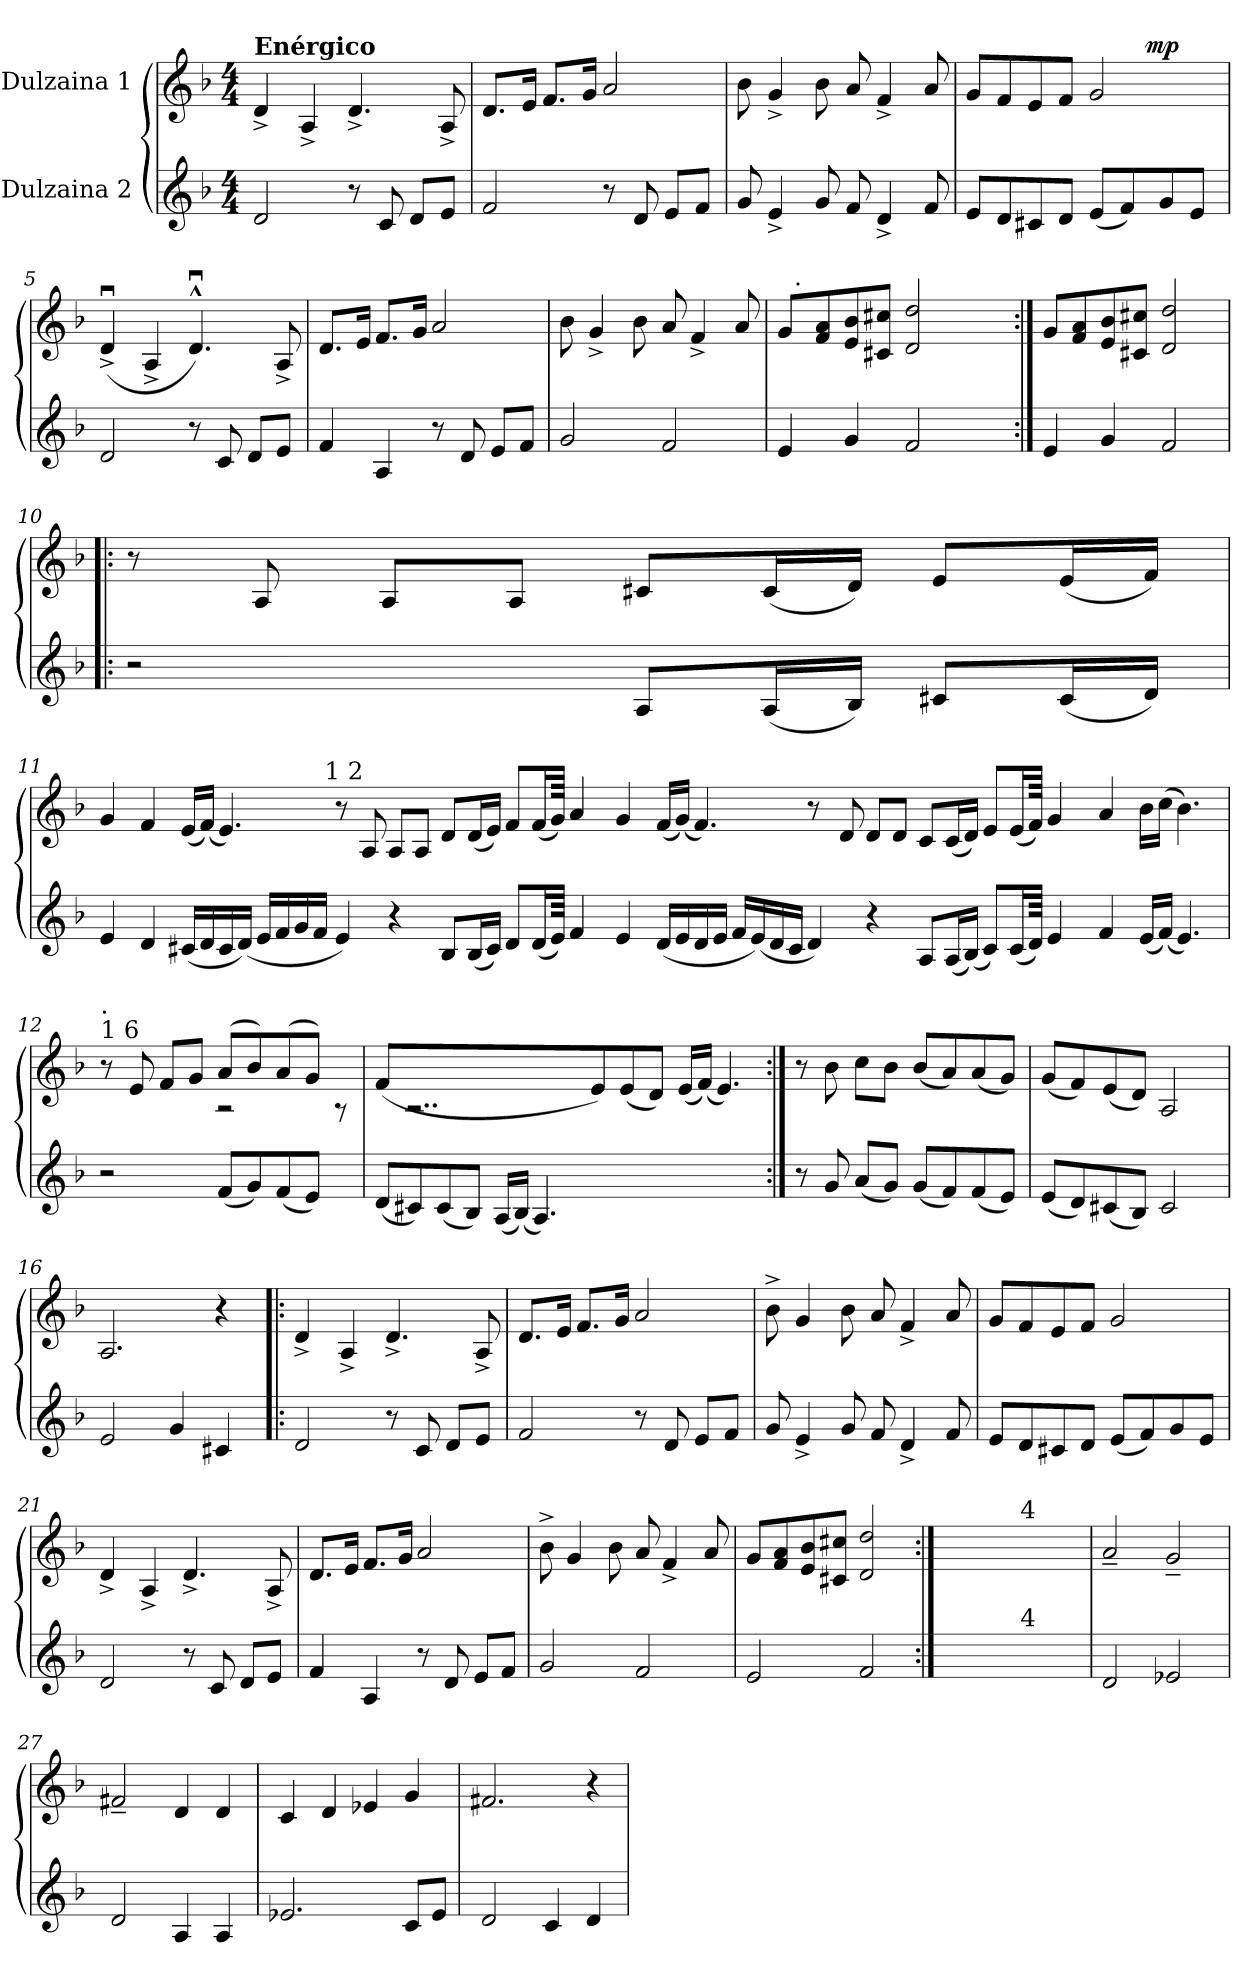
**kern	**kern	**dynam
*part2	*part1	*part1
*staff2	*staff1	*staff1
*I"Dulzaina 2	*I"Dulzaina 1	*
*clefG2	*clefG2	*
*k[b-]	*k[b-]	*
*F:	*F:	*
*M4/4	*M4/4	*
*MM126	*MM126	*
=1	=1	=1
!	!LO:TX:a:B:t=Enérgico	!
2d/	4d^/	.
.	4A^/	.
8r	4.d^/	.
8c/	.	.
8d/L	.	.
8e/J	8A^/	.
=2	=2	=2
2f/	8.d/L	.
.	16e/Jk	.
.	8.f/L	.
.	16g/Jk	.
8r	2a/	.
8d/	.	.
8e/L	.	.
8f/J	.	.
=3	=3	=3
8g/	8b-\	.
4e^/	4g^/	.
8g/	8b-\	.
8f/	8a/	.
4d^/	4f^/	.
8f/	8a/	.
=4	=4	=4
*	*^	*
8e/L	8g/L	2ryy	.
8d/	8f/	.	.
8c#X/	8e/	.	.
8d/J	8f/J	.	.
(<8e/L	2g/	8..ryy	.
8f/)	.	.	.
!	!	!	!LO:DY:a
.	.	4ryy	mp
8g/	.	.	.
8e/J	.	.	.
.	.	32ryy	.
*	*v	*v	*
=5	=5	=5
2d/	(<4du^/	.
.	4A^/	.
8r	4.du^^/)	.
8c/	.	.
8d/L	.	.
8e/J	8A^/	.
!!LO:LB:g=z
=6	=6	=6
4f/	8.d/L	.
.	16e/Jk	.
4A/	8.f/L	.
.	16g/Jk	.
8r	2a/	.
8d/	.	.
8e/L	.	.
8f/J	.	.
=7	=7	=7
2g/	8b-\	.
.	4g^/	.
.	8b-\	.
2f/	8a/	.
.	4f^/	.
.	8a/	.
=8	=8	=8
*	*^	*
4e/	8g/L	32.ryy	.
!	!	!LO:TX:a:t=.	!
.	.	2ryy	.
.	8f/ 8a/	.	.
4g/	8e/ 8b-/	.	.
.	8c#X/ 8cc#X/J	.	.
2f/	2d/ 2dd/	.	.
.	.	4ryy	.
.	.	8ryy	.
.	.	16ryy	.
.	.	64ryy	.
*	*v	*v	*
=9:|!	=9:|!	=9:|!
4e/	8g/L	.
.	8f/ 8a/	.
4g/	8e/ 8b-/	.
.	8c#X/ 8cc#X/J	.
2f/	2d/ 2dd/	.
=10!|:	=10!|:	=10!|:
2r	8r	.
.	8A/	.
.	8A/L	.
.	8A/J	.
8A/L	8c#X/L	.
(<16A/L	(<16c#/L	.
16B-/JJ)	16d/JJ)	.
8c#X/L	8e/L	.
(<16c#/L	(<16e/L	.
16d/JJ)	16f/JJ)	.
!!LO:LB:g=z
=11	=11	=11
*	*^	*
4e/	4g/	2ryy	.
4d/	4f/	.	.
(<16c#X/LL	(<16e/LL	4...ryy	.
16d/	(<16f/JJ)	.	.
16c#/	4.e/)	.	.
(<16d/JJ)	.	.	.
16e/LL	.	.	.
16f/	.	.	.
16g/	.	.	.
16f/JJ	.	.	.
!	!	!LO:TX:a:t=1 2	!
.	.	1ryy	.
4e/)	8r	.	.
.	8A/	.	.
4r	8A/L	.	.
.	8A/J	.	.
8B-/L	8d/L	.	.
(<16B-/L	(<16d/L	.	.
16c#/JJ)	16e/JJ)	.	.
8d/L	8f/L	.	.
(<16d/L	(<16f/L	.	.
64e/JJkk)	64g/JJkk)	.	.
4f/	4a/	.	.
.	.	1ryy	.
4e/	4g/	.	.
(<16d/LL	(<16f/LL	.	.
16e/	(<16g/JJ)	.	.
16d/	4.f/)	.	.
16e/JJ	.	.	.
16f/LL	.	.	.
(<16e/)	.	.	.
16d/	.	.	.
16c#/JJ	.	.	.
4d/)	8r	.	.
.	.	1ryy	.
.	8d/	.	.
4r	8d/L	.	.
.	8d/J	.	.
8A/L	8c/L	.	.
(<16A/L	(<16c/L	.	.
(<16B-/JJ)	16d/JJ)	.	.
8c#/L)	8e/L	.	.
(<16c#/L	(<16e/L	.	.
64d/JJkk)	64f/JJkk)	.	.
4e/	4g/	.	.
.	.	2...ryy	.
4f/	4a/	.	.
(<16e/LL	16b-\LL	.	.
(<16f/JJ)	(>16cc\JJ	.	.
4.e/)	4.b-\)	.	.
!!LO:LB:g=z	!!
=12	=12	=12	=12
!	!LO:TX:a:t=1 6	!	!
!	!LO:TX:a:t=.	!	!
2r	8r	2ryy	.
.	8e/	.	.
.	8f/L	.	.
.	8g/J	.	.
(<8f/L	(<8a/L	2r	.
8g/)	8b-/)	.	.
(<8f/	(<8a/	.	.
8e/J)	8g/J)	.	.
8ryy	8ryy	8rA	.
*	*v	*v	*
=13	=13	=13
(<8d/L	(<8f/L	.
8c#X/)	2..rA	.
(<8c#/	.	.
8B-/J)	.	.
(<16A/LL	.	.
(<16B-/JJ)	.	.
4.A/)	.	.
2..ryy	8e/)	.
.	(<8e/	.
.	8d/J)	.
.	(<16e/LL	.
.	(<16f/JJ)	.
.	4.e/)	.
=14:|!	=14:|!	=14:|!
8r	8r	.
8g/	8b-\	.
(<8a/L	8cc\L	.
8g/J)	8b-\J	.
(<8g/L	(<8b-/L	.
8f/)	8a/)	.
(<8f/	(<8a/	.
8e/J)	8g/J)	.
=15	=15	=15
(<8e/L	(<8g/L	.
8d/)	8f/)	.
(<8c#X/	(<8e/	.
8B-/J)	8d/J)	.
2c#/	2A/	.
=16	=16	=16
2e/	2.A/	.
4g/	.	.
4c#X/	4r	.
!!LO:LB:g=z
=17!|:	=17!|:	=17!|:
2d/	4d^/	.
.	4A^/	.
8r	4.d^/	.
8c/	.	.
8d/L	.	.
8e/J	8A^/	.
=18	=18	=18
2f/	8.d/L	.
.	16e/Jk	.
.	8.f/L	.
.	16g/Jk	.
8r	2a/	.
8d/	.	.
8e/L	.	.
8f/J	.	.
=19	=19	=19
8g/	8b-^\	.
4e^/	4g/	.
8g/	8b-\	.
8f/	8a/	.
4d^/	4f^/	.
8f/	8a/	.
=20	=20	=20
8e/L	8g/L	.
8d/	8f/	.
8c#X/	8e/	.
8d/J	8f/J	.
(<8e/L	2g/	.
8f/)	.	.
8g/	.	.
8e/J	.	.
=21	=21	=21
2d/	4d^/	.
.	4A^/	.
8r	4.d^/	.
8c/	.	.
8d/L	.	.
8e/J	8A^/	.
=22	=22	=22
4f/	8.d/L	.
.	16e/Jk	.
4A/	8.f/L	.
.	16g/Jk	.
8r	2a/	.
8d/	.	.
8e/L	.	.
8f/J	.	.
!!LO:LB:g=z
=23	=23	=23
2g/	8b-^\	.
.	4g/	.
.	8b-\	.
2f/	8a/	.
.	4f^/	.
.	8a/	.
=24	=24	=24
2e/	8g/L	.
.	8f/ 8a/	.
.	8e/ 8b-/	.
.	8c#X/ 8cc#X/J	.
2f/	2d/ 2dd/	.
=25:|!	=25:|!	=25:|!
*^	*^	*
1ryy	4ryy	1ryy	4ryy	.
.	8...ryy	.	8...ryy	.
!	!	!	!LO:TX:a:t=4	!
!	!LO:TX:a:t=4	!	!	!
.	2ryy	.	2ryy	.
.	64ryy	.	64ryy	.
=26	=26	=26	=26	=26
!	!	!LO:TX:a:t=Expresivo	!	!
*v	*v	*	*	*
*	*v	*v	*
2d/	2a~/	.
2e-X/	2g~/	.
=27	=27	=27
2d/	2f#X~/	.
4A/	4d/	.
4A/	4d/	.
=28	=28	=28
2.e-X/	4c/	.
.	4d/	.
.	4e-X/	.
8c/L	4g/	.
8e-/J	.	.
!!LO:PB:g=z
=29	=29	=29
2d/	2.f#X/	.
4c/	.	.
4d/	4r	.
=	=	=
*-	*-	*-
